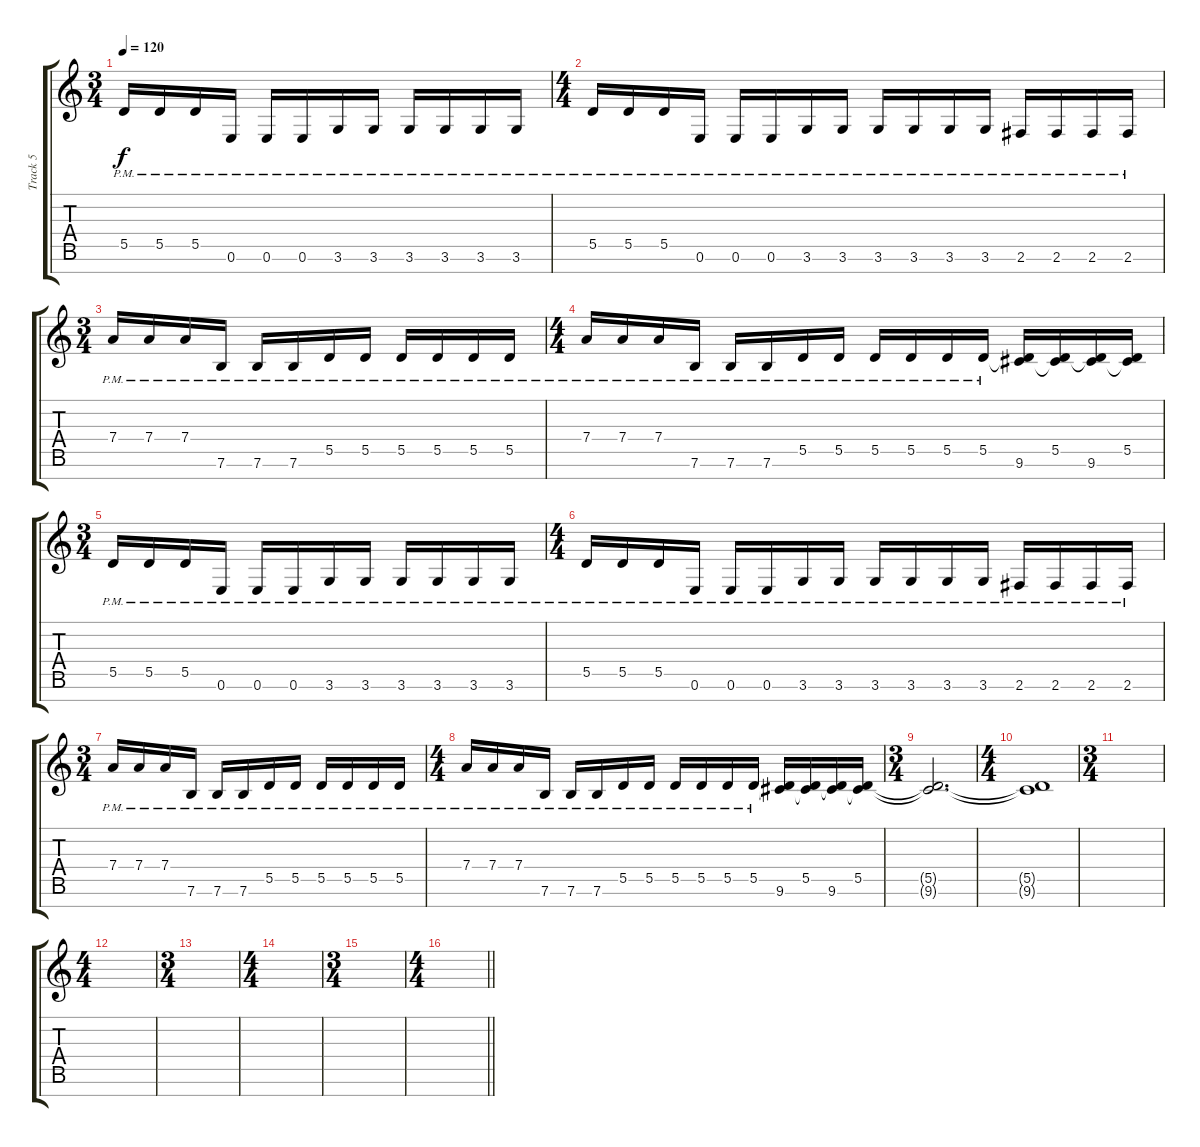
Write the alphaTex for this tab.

\track ("Track 5" "Track 5") {instrument distortionguitar}
\staff {score tabs}
\tuning (E4 B3 G3 D3 A2 E2 B1) {hide}
\ts (3 4)
\tempo 120
\clef g2
\ks c
5.5{pm}.16{dy f volume 13 balance 13} 5.5{pm}.16 5.5{pm}.16 0.6{pm}.16 0.6{pm}.16 0.6{pm}.16 3.6{pm}.16 3.6{pm}.16 3.6{pm}.16 3.6{pm}.16 3.6{pm}.16 3.6{pm}.16 |
\ts (4 4)
5.5{pm}.16 5.5{pm}.16 5.5{pm}.16 0.6{pm}.16 0.6{pm}.16 0.6{pm}.16 3.6{pm}.16 3.6{pm}.16 3.6{pm}.16 3.6{pm}.16 3.6{pm}.16 3.6{pm}.16 2.6{pm}.16 2.6{pm}.16 2.6{pm}.16 2.6{pm}.16 |
\ts (3 4)
7.4{pm}.16 7.4{pm}.16 7.4{pm}.16 7.6{pm}.16 7.6{pm}.16 7.6{pm}.16 5.5{pm}.16 5.5{pm}.16 5.5{pm}.16 5.5{pm}.16 5.5{pm}.16 5.5{pm}.16 |
\ts (4 4)
7.4{pm}.16 7.4{pm}.16 7.4{pm}.16 7.6{pm}.16 7.6{pm}.16 7.6{pm}.16 5.5{pm}.16 5.5{pm}.16 5.5{pm}.16 5.5{pm}.16 5.5{pm}.16 5.5{pm}.16 (5.5{t} 9.6).16 (5.5 9.6{t}).16 (5.5{t} 9.6).16 (5.5 9.6{t}).16 |
\ts (3 4)
5.5{pm}.16 5.5{pm}.16 5.5{pm}.16 0.6{pm}.16 0.6{pm}.16 0.6{pm}.16 3.6{pm}.16 3.6{pm}.16 3.6{pm}.16 3.6{pm}.16 3.6{pm}.16 3.6{pm}.16 |
\ts (4 4)
5.5{pm}.16 5.5{pm}.16 5.5{pm}.16 0.6{pm}.16 0.6{pm}.16 0.6{pm}.16 3.6{pm}.16 3.6{pm}.16 3.6{pm}.16 3.6{pm}.16 3.6{pm}.16 3.6{pm}.16 2.6{pm}.16 2.6{pm}.16 2.6{pm}.16 2.6{pm}.16 |
\ts (3 4)
7.4{pm}.16 7.4{pm}.16 7.4{pm}.16 7.6{pm}.16 7.6{pm}.16 7.6{pm}.16 5.5{pm}.16 5.5{pm}.16 5.5{pm}.16 5.5{pm}.16 5.5{pm}.16 5.5{pm}.16 |
\ts (4 4)
7.4{pm}.16 7.4{pm}.16 7.4{pm}.16 7.6{pm}.16 7.6{pm}.16 7.6{pm}.16 5.5{pm}.16 5.5{pm}.16 5.5{pm}.16 5.5{pm}.16 5.5{pm}.16 5.5{pm}.16 (5.5{t} 9.6).16 (5.5 9.6{t}).16 (5.5{t} 9.6).16 (5.5 9.6{t}).16 |
\ts (3 4)
(5.5{t} 9.6{t}).2{d volume 0} |
\ts (4 4)
(5.5{t} 9.6{t}).1 |
\ts (3 4)
|
\ts (4 4)
|
\ts (3 4)
|
\ts (4 4)
|
\ts (3 4)
|
\ts (4 4)
\barLineRight lightlight
